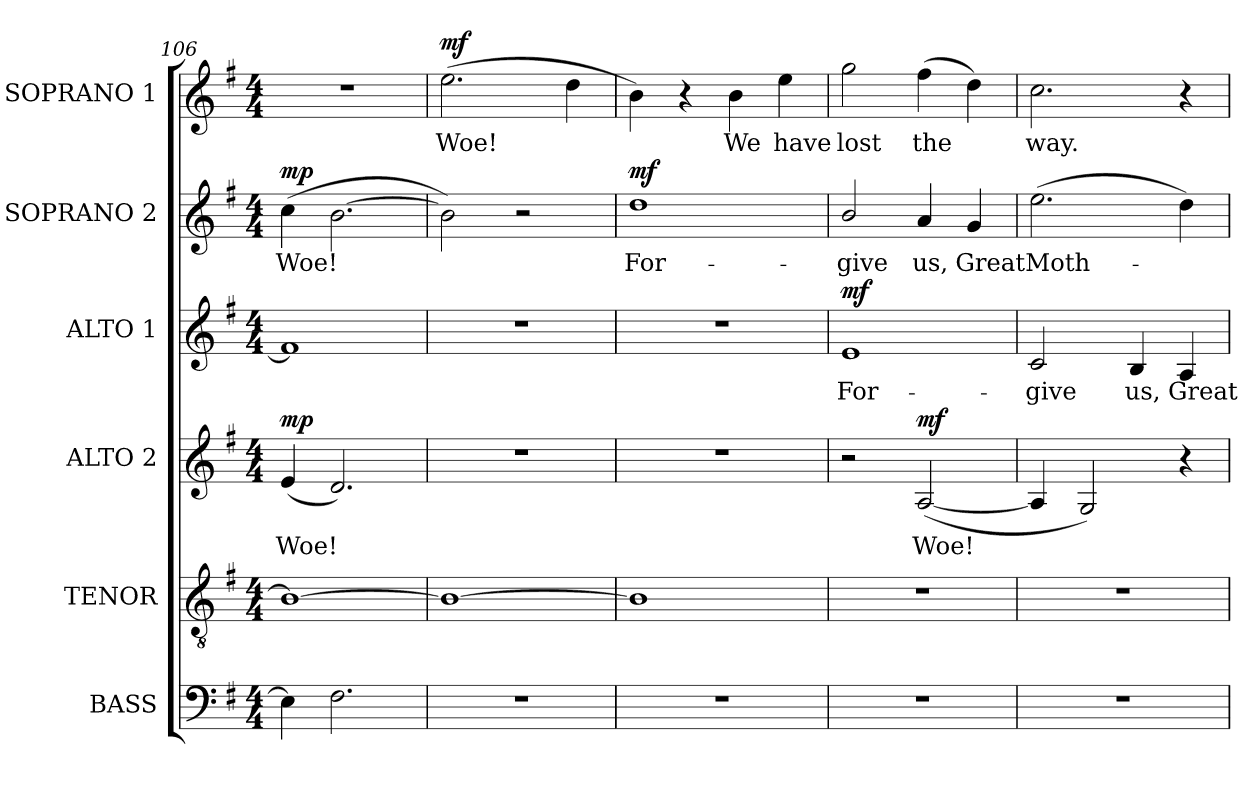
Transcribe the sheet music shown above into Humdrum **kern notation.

**kern	**kern	**kern	**text	**dynam	**kern	**text	**dynam	**kern	**text	**dynam	**kern	**text	**dynam
*part6	*part5	*part4	*part4	*part4	*part3	*part3	*part3	*part2	*part2	*part2	*part1	*part1	*part1
*staff6	*staff5	*staff4	*staff4	*staff4	*staff3	*staff3	*staff3	*staff2	*staff2	*staff2	*staff1	*staff1	*staff1
*I"BASS	*I"TENOR	*I"ALTO 2	*	*	*I"ALTO 1	*	*	*I"SOPRANO 2	*	*	*I"SOPRANO 1	*	*
*I'B.	*I'T.	*I'A.2	*	*	*I'A.1	*	*	*I'S.2	*	*	*I'S.1	*	*
*clefF4	*clefGv2	*clefG2	*	*	*clefG2	*	*	*clefG2	*	*	*clefG2	*	*
*	*ITrd7c12	*	*	*	*	*	*	*	*	*	*	*	*
*k[f#]	*k[f#]	*k[f#]	*	*	*k[f#]	*	*	*k[f#]	*	*	*k[f#]	*	*
*G:	*G:	*G:	*	*	*G:	*	*	*G:	*	*	*G:	*	*
*M4/4	*M4/4	*M4/4	*	*	*M4/4	*	*	*M4/4	*	*	*M4/4	*	*
=106	=106	=106	=106	=106	=106	=106	=106	=106	=106	=106	=106	=106	=106
!	!	!	!LO:LY:b:color=#000000	!	!	!	!	!	!	!	!	!	!
!	!	!	!	!	!	!	!	!	!LO:LY:b:color=#000000	!	!	!	!
4Ei\]	1BBi_	(4ei/	Woe!	mp	1f#i]	.	.	(4cci\	Woe!	mp	1r	.	.
2.F#i\	.	2.di/)	.	.	.	.	.	[2.bi\	.	.	.	.	.
=107	=107	=107	=107	=107	=107	=107	=107	=107	=107	=107	=107	=107	=107
!	!	!	!	!	!	!	!	!	!	!	!	!LO:LY:b:color=#000000	!
1r	1BBi_	1r	.	.	1r	.	.	2bi\])	.	.	(2.eei\	Woe!	mf
.	.	.	.	.	.	.	.	2r	.	.	.	.	.
.	.	.	.	.	.	.	.	.	.	.	4ddi\	.	.
!!LO:LB:g=z
=108	=108	=108	=108	=108	=108	=108	=108	=108	=108	=108	=108	=108	=108
!	!	!	!	!	!	!	!	!	!LO:LY:b:color=#000000	!	!	!	!
1r	1BBi]	1r	.	.	1r	.	.	1ddi	For-	mf	4bi\)	.	.
.	.	.	.	.	.	.	.	.	.	.	4r	.	.
!	!	!	!	!	!	!	!	!	!	!	!	!LO:LY:b:color=#000000	!
.	.	.	.	.	.	.	.	.	.	.	4bi\	We	.
!	!	!	!	!	!	!	!	!	!	!	!	!LO:LY:b:color=#000000	!
.	.	.	.	.	.	.	.	.	.	.	4eei\	have	.
=109	=109	=109	=109	=109	=109	=109	=109	=109	=109	=109	=109	=109	=109
!	!	!	!	!	!	!LO:LY:b:color=#000000	!	!	!	!	!	!	!
!	!	!	!	!	!	!	!	!	!LO:LY:b:color=#000000	!	!	!	!
!	!	!	!	!	!	!	!	!	!	!	!	!LO:LY:b:color=#000000	!
1r	1r	2r	.	.	1ei	For-	mf	2bi/	-give	.	2ggi\	lost	.
!	!	!	!LO:LY:b:color=#000000	!	!	!	!	!	!	!	!	!	!
!	!	!	!	!	!	!	!	!	!LO:LY:b:color=#000000	!	!	!	!
!	!	!	!	!	!	!	!	!	!	!	!	!LO:LY:b:color=#000000	!
.	.	([2Ai/	Woe!	mf	.	.	.	4ai/	us,	.	(4ff#i\	the	.
!	!	!	!	!	!	!	!	!	!LO:LY:b:color=#000000	!	!	!	!
.	.	.	.	.	.	.	.	4gi/	Great	.	4ddi\)	.	.
=110	=110	=110	=110	=110	=110	=110	=110	=110	=110	=110	=110	=110	=110
!	!	!	!	!	!	!LO:LY:b:color=#000000	!	!	!	!	!	!	!
!	!	!	!	!	!	!	!	!	!LO:LY:b:color=#000000	!	!	!	!
!	!	!	!	!	!	!	!	!	!	!	!	!LO:LY:b:color=#000000	!
1r	1r	4Ai/]	.	.	2ci/	-give	.	(2.eei\	Moth-	.	2.cci\	way.	.
.	.	2Gi/)	.	.	.	.	.	.	.	.	.	.	.
!	!	!	!	!	!	!LO:LY:b:color=#000000	!	!	!	!	!	!	!
.	.	.	.	.	4Bi/	us,	.	.	.	.	.	.	.
!	!	!	!	!	!	!LO:LY:b:color=#000000	!	!	!	!	!	!	!
.	.	4r	.	.	4Ai/	Great	.	4ddi\)	.	.	4r	.	.
=	=	=	=	=	=	=	=	=	=	=	=	=	=
*-	*-	*-	*-	*-	*-	*-	*-	*-	*-	*-	*-	*-	*-
